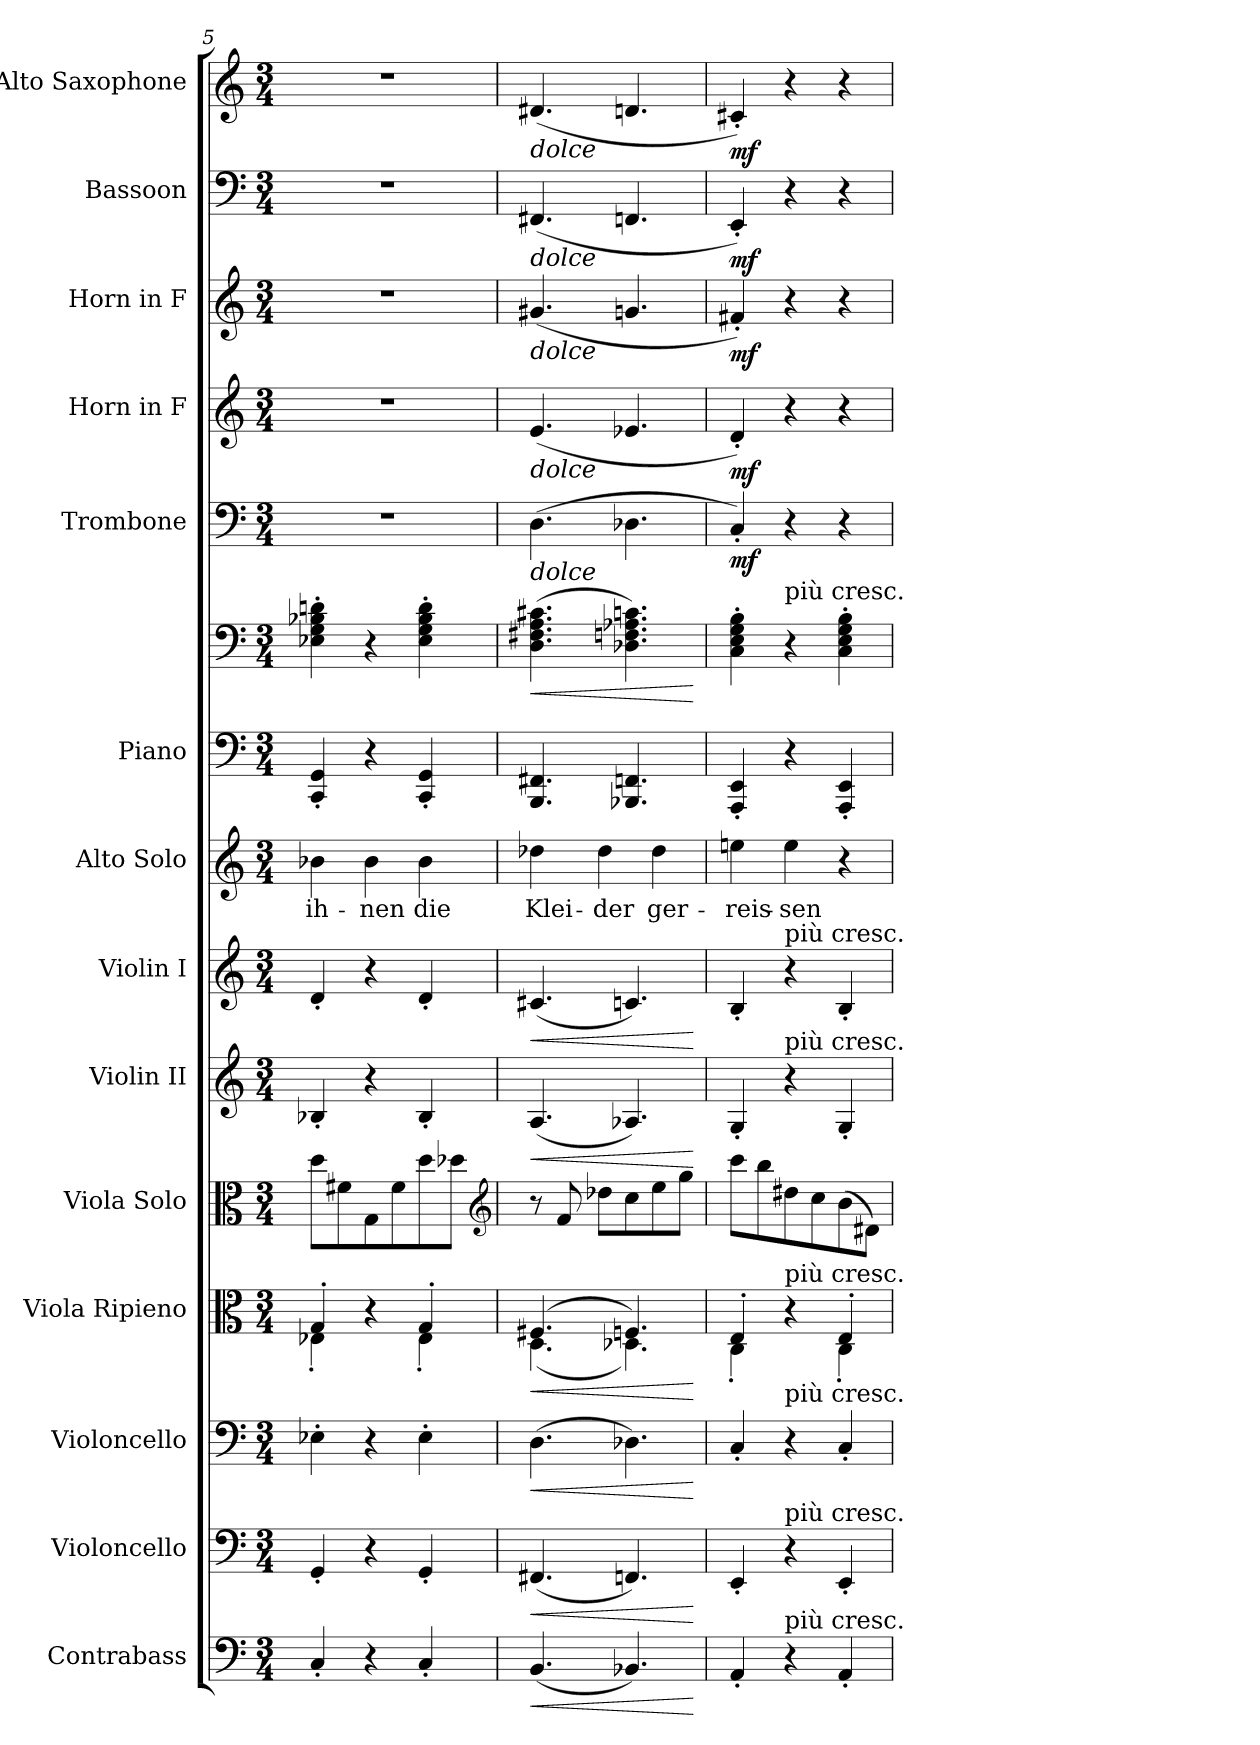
**kern	**dynam	**kern	**dynam	**kern	**dynam	**kern	**dynam	**kern	**kern	**dynam	**kern	**dynam	**kern	**text	**kern	**kern	**dynam	**kern	**dynam	**kern	**dynam	**kern	**dynam	**kern	**dynam	**kern	**dynam
*part14	*part14	*part13	*part13	*part12	*part12	*part11	*part11	*part10	*part9	*part9	*part8	*part8	*part7	*part7	*part6	*part6	*part6	*part5	*part5	*part4	*part4	*part3	*part3	*part2	*part2	*part1	*part1
*staff15	*staff15	*staff14	*staff14	*staff13	*staff13	*staff12	*staff12	*staff11	*staff10	*staff10	*staff9	*staff9	*staff8	*staff8	*staff7	*staff6	*staff6/7	*staff5	*staff5	*staff4	*staff4	*staff3	*staff3	*staff2	*staff2	*staff1	*staff1
*I"Contrabass	*	*I"Violoncello	*	*I"Violoncello	*	*I"Viola Ripieno	*	*I"Viola Solo	*I"Violin II	*	*I"Violin I	*	*I"Alto Solo	*	*I"Piano	*	*	*I"Trombone	*	*I"Horn in F	*	*I"Horn in F	*	*I"Bassoon	*	*I"Alto Saxophone	*
*I'Cb.	*	*I'Vc.	*	*I'Vc.	*	*I'Vla. rip.	*	*I'Vla. Solo	*I'Vln. II	*	*I'Vln. I	*	*I'A.	*	*I'Pno	*	*	*I'Tbn.	*	*I'Hn.	*	*I'Hn.	*	*I'Bsn.	*	*I'Alto Sax.	*
*clefF4	*	*clefF4	*	*clefF4	*	*clefC3	*	*clefC3	*clefG2	*	*clefG2	*	*clefG2	*	*clefF4	*clefF4	*	*clefF4	*	*clefG2	*	*clefG2	*	*clefF4	*	*clefG2	*
*ITrd7c12	*	*	*	*	*	*	*	*	*	*	*	*	*	*	*	*	*	*	*	*ITrd4c7	*	*ITrd4c7	*	*	*	*ITrd5c9	*
*k[]	*	*k[]	*	*k[]	*	*k[]	*	*k[]	*k[]	*	*k[]	*	*k[]	*	*k[]	*k[]	*	*k[]	*	*k[b-]	*	*k[b-]	*	*k[]	*	*k[b-e-a-]	*
*M3/4	*	*M3/4	*	*M3/4	*	*M3/4	*	*M3/4	*M3/4	*	*M3/4	*	*M3/4	*	*M3/4	*M3/4	*	*M3/4	*	*M3/4	*	*M3/4	*	*M3/4	*	*M3/4	*
=5	=5	=5	=5	=5	=5	=5	=5	=5	=5	=5	=5	=5	=5	=5	=5	=5	=5	=5	=5	=5	=5	=5	=5	=5	=5	=5	=5
*	*	*	*	*	*	*^	*	*	*	*	*	*	*	*	*	*	*	*	*	*	*	*	*	*	*	*	*
4CC'	.	4GG'	.	4E-X'	.	4G'	4E-X'	.	8ddL	4B-X'>	.	4d'>	.	4b-X	ih-	4CC'> 4GG'>	4E-X' 4G' 4B-X' 4dn'	.	4%3r	.	4%3r	.	4%3r	.	4%3r	.	4%3r	.
.	.	.	.	.	.	.	.	.	8f#X	.	.	.	.	.	.	.	.	.	.	.	.	.	.	.	.	.	.	.
4r	.	4r	.	4r	.	4r	4ryy	.	8G	4r	.	4r	.	4b-	-nen	4r	4r	.	.	.	.	.	.	.	.	.	.	.
.	.	.	.	.	.	.	.	.	8f#	.	.	.	.	.	.	.	.	.	.	.	.	.	.	.	.	.	.	.
4CC'	.	4GG'	.	4E-'	.	4G'	4E-'	.	8dd	4B-'>	.	4d'>	.	4b-	die	4CC'> 4GG'>	4E-' 4G' 4B-' 4d'	.	.	.	.	.	.	.	.	.	.	.
.	.	.	.	.	.	.	.	.	8dd-XJ	.	.	.	.	.	.	.	.	.	.	.	.	.	.	.	.	.	.	.
*	*	*	*	*	*	*	*	*	*clefG2	*	*	*	*	*	*	*	*	*	*	*	*	*	*	*	*	*	*	*
=6	=6	=6	=6	=6	=6	=6	=6	=6	=6	=6	=6	=6	=6	=6	=6	=6	=6	=6	=6	=6	=6	=6	=6	=6	=6	=6	=6	=6
!	!	!	!	!	!	!	!	!	!	!	!	!	!	!	!	!	!	!	!	!	!	!	!	!	!	!	!LO:TX:b:i:t=dolce	!
!	!	!	!	!	!	!	!	!	!	!	!	!	!	!	!	!	!	!	!	!	!	!	!	!	!LO:TX:b:i:t=dolce	!	!	!
!	!	!	!	!	!	!	!	!	!	!	!	!	!	!	!	!	!	!	!	!	!	!	!LO:TX:b:i:t=dolce	!	!	!	!	!
!	!	!	!	!	!	!	!	!	!	!	!	!	!	!	!	!	!	!	!	!	!LO:TX:b:i:t=dolce	!	!	!	!	!	!	!
!	!	!	!	!	!	!	!	!	!	!	!	!	!	!	!	!	!	!	!LO:TX:b:i:t=dolce	!	!	!	!	!	!	!	!	!
!	!LO:HP:b	!	!LO:HP:b	!	!LO:HP:b	!	!	!LO:HP:b	!	!	!LO:HP:b	!	!LO:HP:b	!	!	!	!	!LO:HP:b	!	!	!	!	!	!	!	!	!	!
(4.BBB	<	(>4.FF#X	<	(4.D	<	(4.F#X	(4.D	<	8r	(>4.A	<	(>4.c#X	<	4dd-X	Klei-	4.BBB 4.FF#X	(4.D 4.F#X 4.A 4.c#X	<	(4.D	.	(4.A	.	(4.c#X	.	(4.FF#X	.	(4.F#X	.
.	.	.	.	.	.	.	.	.	8f	.	.	.	.	.	.	.	.	.	.	.	.	.	.	.	.	.	.	.
.	.	.	.	.	.	.	.	.	8dd-XL	.	.	.	.	4dd-	-der	.	.	.	.	.	.	.	.	.	.	.	.	.
4.BBB-X)	.	4.FFn)	.	4.D-X)	.	4.Fn)	4.D-X)	.	8cc	4.A-X)	.	4.cn)	.	.	.	4.BBB-X 4.FFn	4.D-X 4.Fn 4.A-X 4.cn)	.	4.D-X	.	4.A-X	.	4.cn	.	4.FFn	.	4.Fn	.
.	.	.	.	.	.	.	.	.	8ee	.	.	.	.	4dd-	ger-	.	.	.	.	.	.	.	.	.	.	.	.	.
.	.	.	.	.	.	.	.	.	8ggJ	.	.	.	.	.	.	.	.	.	.	.	.	.	.	.	.	.	.	.
*	*	*	*	*	*	*v	*v	*	*	*	*	*	*	*	*	*	*	*	*	*	*	*	*	*	*	*	*	*
.	[	.	[	.	[	.	[	.	.	[	.	[	.	.	.	.	[	.	.	.	.	.	.	.	.	.	.
=7	=7	=7	=7	=7	=7	=7	=7	=7	=7	=7	=7	=7	=7	=7	=7	=7	=7	=7	=7	=7	=7	=7	=7	=7	=7	=7	=7
*	*	*	*	*	*	*^	*	*	*	*	*	*	*	*	*	*	*	*	*	*	*	*	*	*	*	*	*
4AAA'	.	4EE'>	.	4C'	.	4E'	4C'	.	8cccL	4G'>	.	4B'>	.	4een	-reis-	4AAA'> 4EE'>	4C' 4E' 4G' 4B'	.	4C')	mf	4G')	mf	4Bn')	mf	4EE')	mf	4En')	mf
.	.	.	.	.	.	.	.	.	8bb	.	.	.	.	.	.	.	.	.	.	.	.	.	.	.	.	.	.	.
!	!	!	!	!	!	!	!	!	!	!	!	!	!	!	!	!	!LO:TX:t=più cresc.	!	!	!	!	!	!	!	!	!	!	!
!	!	!	!	!	!	!	!	!	!	!	!	!LO:TX:t=più cresc.	!	!	!	!	!	!	!	!	!	!	!	!	!	!	!	!
!	!	!	!	!	!	!	!	!	!	!LO:TX:t=più cresc.	!	!	!	!	!	!	!	!	!	!	!	!	!	!	!	!	!	!
!	!	!	!	!	!	!LO:TX:t=più cresc.	!	!	!	!	!	!	!	!	!	!	!	!	!	!	!	!	!	!	!	!	!	!
!	!	!	!	!LO:TX:t=più cresc.	!	!	!	!	!	!	!	!	!	!	!	!	!	!	!	!	!	!	!	!	!	!	!	!
!	!	!LO:TX:t=più cresc.	!	!	!	!	!	!	!	!	!	!	!	!	!	!	!	!	!	!	!	!	!	!	!	!	!	!
!LO:TX:t=più cresc.	!	!	!	!	!	!	!	!	!	!	!	!	!	!	!	!	!	!	!	!	!	!	!	!	!	!	!	!
4r	.	4r	.	4r	.	4r	4ryy	.	8dd#X	4r	.	4r	.	4ee	-sen	4r	4r	.	4r	.	4r	.	4r	.	4r	.	4r	.
.	.	.	.	.	.	.	.	.	8cc	.	.	.	.	.	.	.	.	.	.	.	.	.	.	.	.	.	.	.
4AAA'	.	4EE'>	.	4C'	.	4E'	4C'	.	(8b	4G'>	.	4B'>	.	4r	.	4AAA'> 4EE'>	4C' 4E' 4G' 4B'	.	4r	.	4r	.	4r	.	4r	.	4r	.
.	.	.	.	.	.	.	.	.	8d#XJ)	.	.	.	.	.	.	.	.	.	.	.	.	.	.	.	.	.	.	.
*	*	*	*	*	*	*v	*v	*	*	*	*	*	*	*	*	*	*	*	*	*	*	*	*	*	*	*	*	*
=	=	=	=	=	=	=	=	=	=	=	=	=	=	=	=	=	=	=	=	=	=	=	=	=	=	=	=
*-	*-	*-	*-	*-	*-	*-	*-	*-	*-	*-	*-	*-	*-	*-	*-	*-	*-	*-	*-	*-	*-	*-	*-	*-	*-	*-	*-
